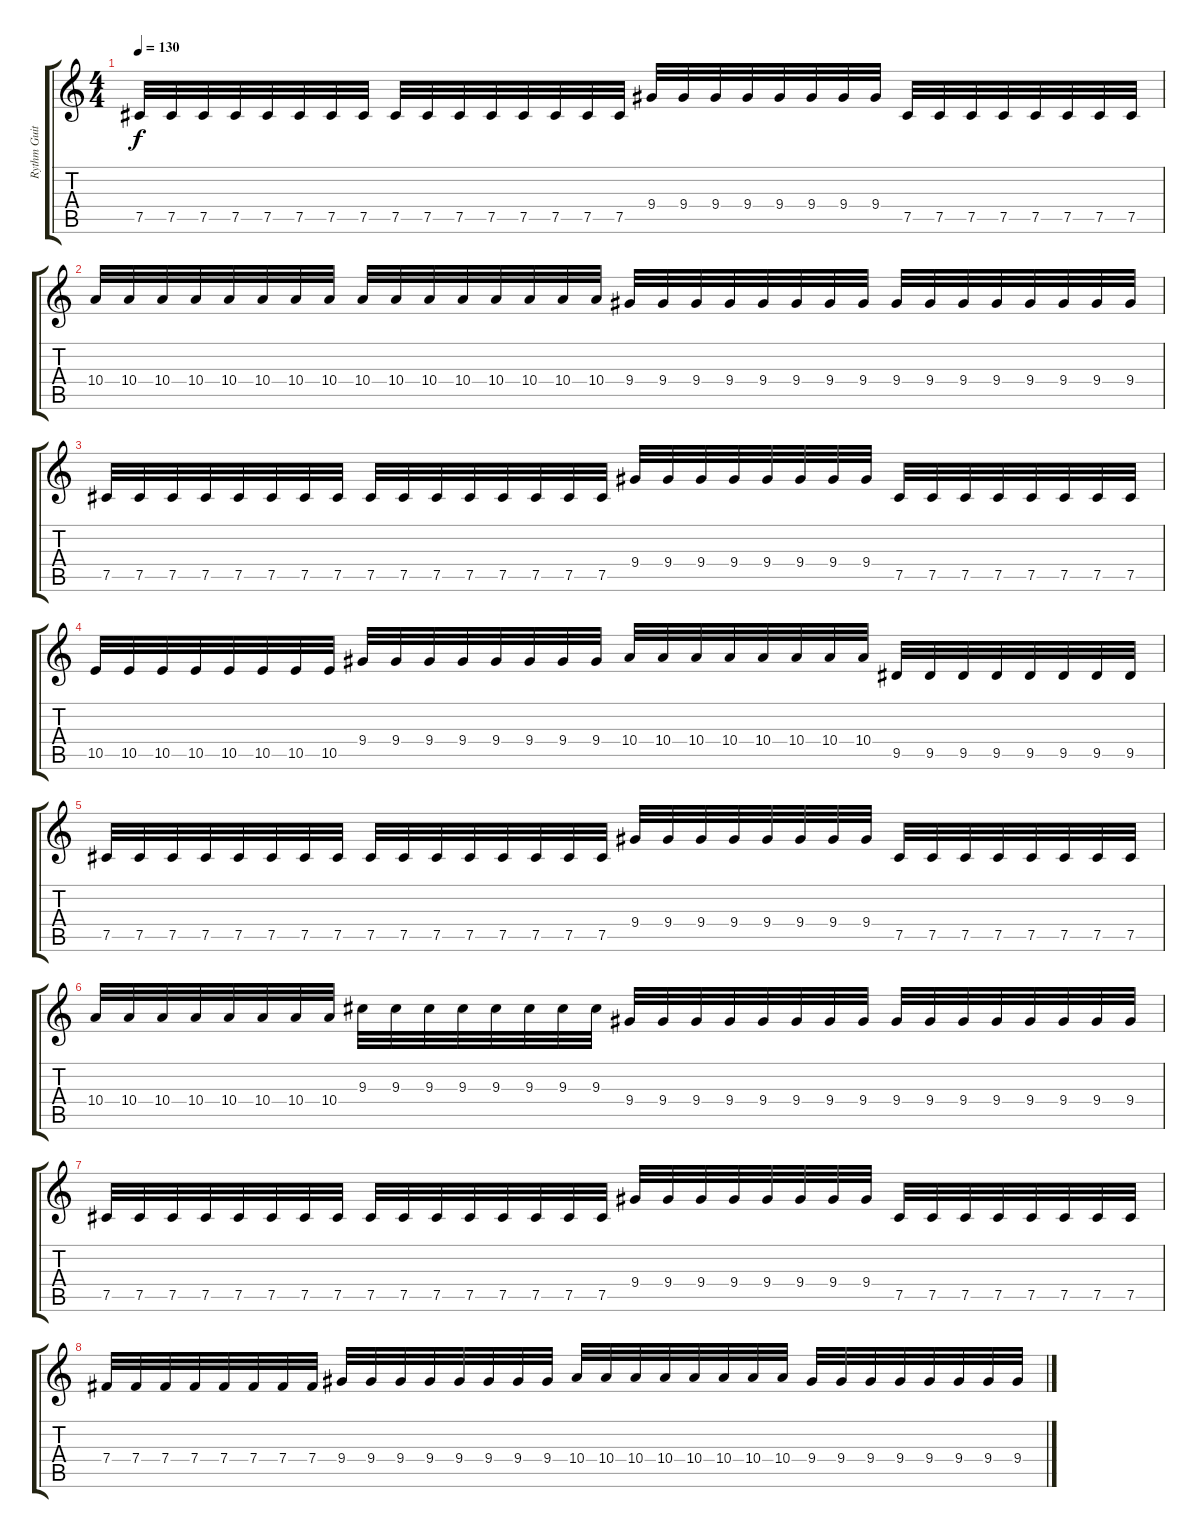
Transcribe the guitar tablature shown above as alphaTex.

\track ("Rythm Guitar" "Rythm Guit") {instrument distortionguitar}
\staff {score tabs}
\tuning (Db4 Ab3 E3 B2 Gb2 Db2) {hide}
\ts (4 4)
\tempo 130
\clef g2
\ks c
7.5.32{dy f} 7.5.32 7.5.32 7.5.32 7.5.32 7.5.32 7.5.32 7.5.32 7.5.32 7.5.32 7.5.32 7.5.32 7.5.32 7.5.32 7.5.32 7.5.32 9.4.32 9.4.32 9.4.32 9.4.32 9.4.32 9.4.32 9.4.32 9.4.32 7.5.32 7.5.32 7.5.32 7.5.32 7.5.32 7.5.32 7.5.32 7.5.32 |
10.4.32 10.4.32 10.4.32 10.4.32 10.4.32 10.4.32 10.4.32 10.4.32 10.4.32 10.4.32 10.4.32 10.4.32 10.4.32 10.4.32 10.4.32 10.4.32 9.4.32 9.4.32 9.4.32 9.4.32 9.4.32 9.4.32 9.4.32 9.4.32 9.4.32 9.4.32 9.4.32 9.4.32 9.4.32 9.4.32 9.4.32 9.4.32 |
7.5.32 7.5.32 7.5.32 7.5.32 7.5.32 7.5.32 7.5.32 7.5.32 7.5.32 7.5.32 7.5.32 7.5.32 7.5.32 7.5.32 7.5.32 7.5.32 9.4.32 9.4.32 9.4.32 9.4.32 9.4.32 9.4.32 9.4.32 9.4.32 7.5.32 7.5.32 7.5.32 7.5.32 7.5.32 7.5.32 7.5.32 7.5.32 |
10.5.32 10.5.32 10.5.32 10.5.32 10.5.32 10.5.32 10.5.32 10.5.32 9.4.32 9.4.32 9.4.32 9.4.32 9.4.32 9.4.32 9.4.32 9.4.32 10.4.32 10.4.32 10.4.32 10.4.32 10.4.32 10.4.32 10.4.32 10.4.32 9.5.32 9.5.32 9.5.32 9.5.32 9.5.32 9.5.32 9.5.32 9.5.32 |
7.5.32 7.5.32 7.5.32 7.5.32 7.5.32 7.5.32 7.5.32 7.5.32 7.5.32 7.5.32 7.5.32 7.5.32 7.5.32 7.5.32 7.5.32 7.5.32 9.4.32 9.4.32 9.4.32 9.4.32 9.4.32 9.4.32 9.4.32 9.4.32 7.5.32 7.5.32 7.5.32 7.5.32 7.5.32 7.5.32 7.5.32 7.5.32 |
10.4.32 10.4.32 10.4.32 10.4.32 10.4.32 10.4.32 10.4.32 10.4.32 9.3.32 9.3.32 9.3.32 9.3.32 9.3.32 9.3.32 9.3.32 9.3.32 9.4.32 9.4.32 9.4.32 9.4.32 9.4.32 9.4.32 9.4.32 9.4.32 9.4.32 9.4.32 9.4.32 9.4.32 9.4.32 9.4.32 9.4.32 9.4.32 |
7.5.32 7.5.32 7.5.32 7.5.32 7.5.32 7.5.32 7.5.32 7.5.32 7.5.32 7.5.32 7.5.32 7.5.32 7.5.32 7.5.32 7.5.32 7.5.32 9.4.32 9.4.32 9.4.32 9.4.32 9.4.32 9.4.32 9.4.32 9.4.32 7.5.32 7.5.32 7.5.32 7.5.32 7.5.32 7.5.32 7.5.32 7.5.32 |
7.4.32 7.4.32 7.4.32 7.4.32 7.4.32 7.4.32 7.4.32 7.4.32 9.4.32 9.4.32 9.4.32 9.4.32 9.4.32 9.4.32 9.4.32 9.4.32 10.4.32 10.4.32 10.4.32 10.4.32 10.4.32 10.4.32 10.4.32 10.4.32 9.4.32 9.4.32 9.4.32 9.4.32 9.4.32 9.4.32 9.4.32 9.4.32
